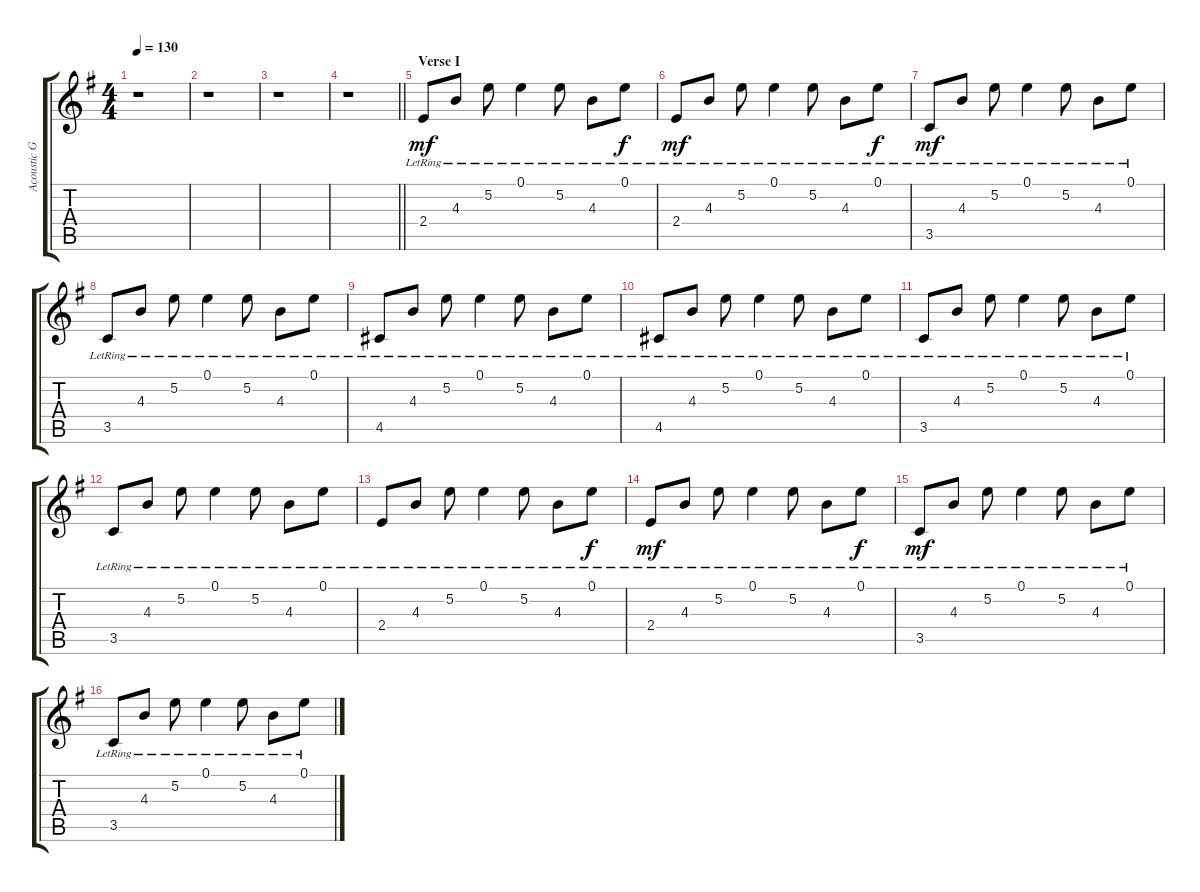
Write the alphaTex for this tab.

\track ("Acoustic Guitar (L)" "Acoustic G") {instrument acousticguitarsteel}
\staff {score tabs}
\tuning (E4 B3 G3 D3 A2 E2) {hide}
\ts (4 4)
\tempo 130
\clef g2
\ks eminor
r.1{dy f} |
r.1 |
r.1 |
\barLineRight lightlight
r.1 |
\section ("" "Verse I")
2.4{lr}.8{dy mf} 4.3{lr}.8 5.2{lr}.8 0.1{lr}.4 5.2{lr}.8 4.3{lr}.8 0.1{lr}.8{dy f} |
2.4{lr}.8{dy mf} 4.3{lr}.8 5.2{lr}.8 0.1{lr}.4 5.2{lr}.8 4.3{lr}.8 0.1{lr}.8{dy f} |
3.5{lr}.8{dy mf} 4.3{lr}.8 5.2{lr}.8 0.1{lr}.4 5.2{lr}.8 4.3{lr}.8 0.1{lr}.8 |
3.5{lr}.8 4.3{lr}.8 5.2{lr}.8 0.1{lr}.4 5.2{lr}.8 4.3{lr}.8 0.1{lr}.8 |
4.5{lr}.8 4.3{lr}.8 5.2{lr}.8 0.1{lr}.4 5.2{lr}.8 4.3{lr}.8 0.1{lr}.8 |
4.5{lr}.8 4.3{lr}.8 5.2{lr}.8 0.1{lr}.4 5.2{lr}.8 4.3{lr}.8 0.1{lr}.8 |
3.5{lr}.8 4.3{lr}.8 5.2{lr}.8 0.1{lr}.4 5.2{lr}.8 4.3{lr}.8 0.1{lr}.8 |
3.5{lr}.8 4.3{lr}.8 5.2{lr}.8 0.1{lr}.4 5.2{lr}.8 4.3{lr}.8 0.1{lr}.8 |
2.4{lr}.8 4.3{lr}.8 5.2{lr}.8 0.1{lr}.4 5.2{lr}.8 4.3{lr}.8 0.1{lr}.8{dy f} |
2.4{lr}.8{dy mf} 4.3{lr}.8 5.2{lr}.8 0.1{lr}.4 5.2{lr}.8 4.3{lr}.8 0.1{lr}.8{dy f} |
3.5{lr}.8{dy mf} 4.3{lr}.8 5.2{lr}.8 0.1{lr}.4 5.2{lr}.8 4.3{lr}.8 0.1{lr}.8 |
3.5{lr}.8 4.3{lr}.8 5.2{lr}.8 0.1{lr}.4 5.2{lr}.8 4.3{lr}.8 0.1{lr}.8
